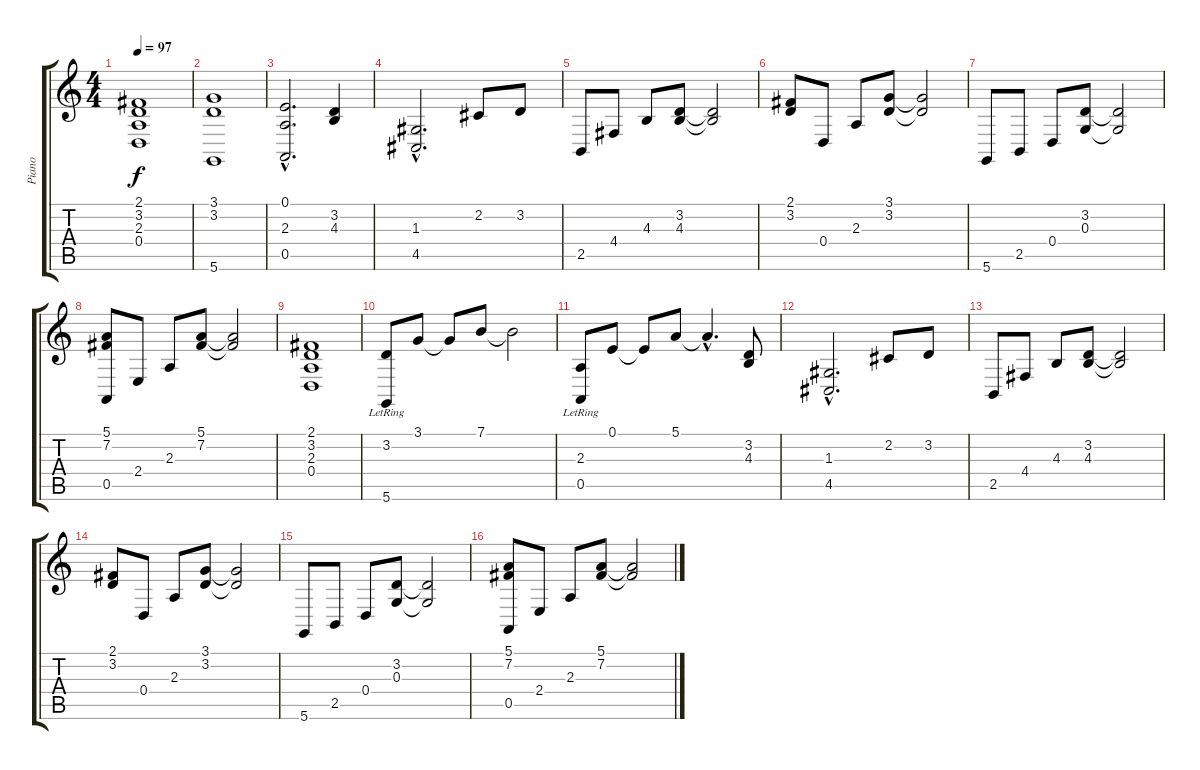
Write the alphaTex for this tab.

\track ("Piano" "Piano") {instrument brightacousticpiano}
\staff {score tabs}
\tuning (E4 B3 G3 D3 A2 D2) {hide}
\ts (4 4)
\tempo 97
\clef g2
\ks c
(2.1 3.2 2.3 0.4).1{dy f} |
(3.1 3.2 5.6).1 |
(0.1{hac} 2.3{hac} 0.5{hac}).2{d} (3.2 4.3).4 |
(1.3{hac} 4.5{hac}).2{d} 2.2.8 3.2.8 |
2.5.8 4.4.8 4.3.8 (3.2 4.3).8 (3.2{t} 4.3{t}).2 |
(2.1 3.2).8 0.4.8 2.3.8 (3.1 3.2).8 (3.1{t} 3.2{t}).2 |
5.6.8 2.5.8 0.4.8 (3.2 0.3).8 (3.2{t} 0.3{t}).2 |
(5.1 7.2 0.5).8 2.4.8 2.3.8 (5.1 7.2).8 (5.1{t} 7.2{t}).2 |
(2.1 3.2 2.3 0.4).1 |
(3.2 5.6{lr}).8 3.1.8 3.1{t}.8 7.1.8 7.1{t}.2 |
(2.3{lr} 0.5{lr}).8 0.1.8 0.1{t}.8 5.1.8 5.1{hac t}.4{d} (3.2 4.3).8 |
(1.3{hac} 4.5{hac}).2{d} 2.2.8 3.2.8 |
2.5.8 4.4.8 4.3.8 (3.2 4.3).8 (3.2{t} 4.3{t}).2 |
(2.1 3.2).8 0.4.8 2.3.8 (3.1 3.2).8 (3.1{t} 3.2{t}).2 |
5.6.8 2.5.8 0.4.8 (3.2 0.3).8 (3.2{t} 0.3{t}).2 |
(5.1 7.2 0.5).8 2.4.8 2.3.8 (5.1 7.2).8 (5.1{t} 7.2{t}).2
